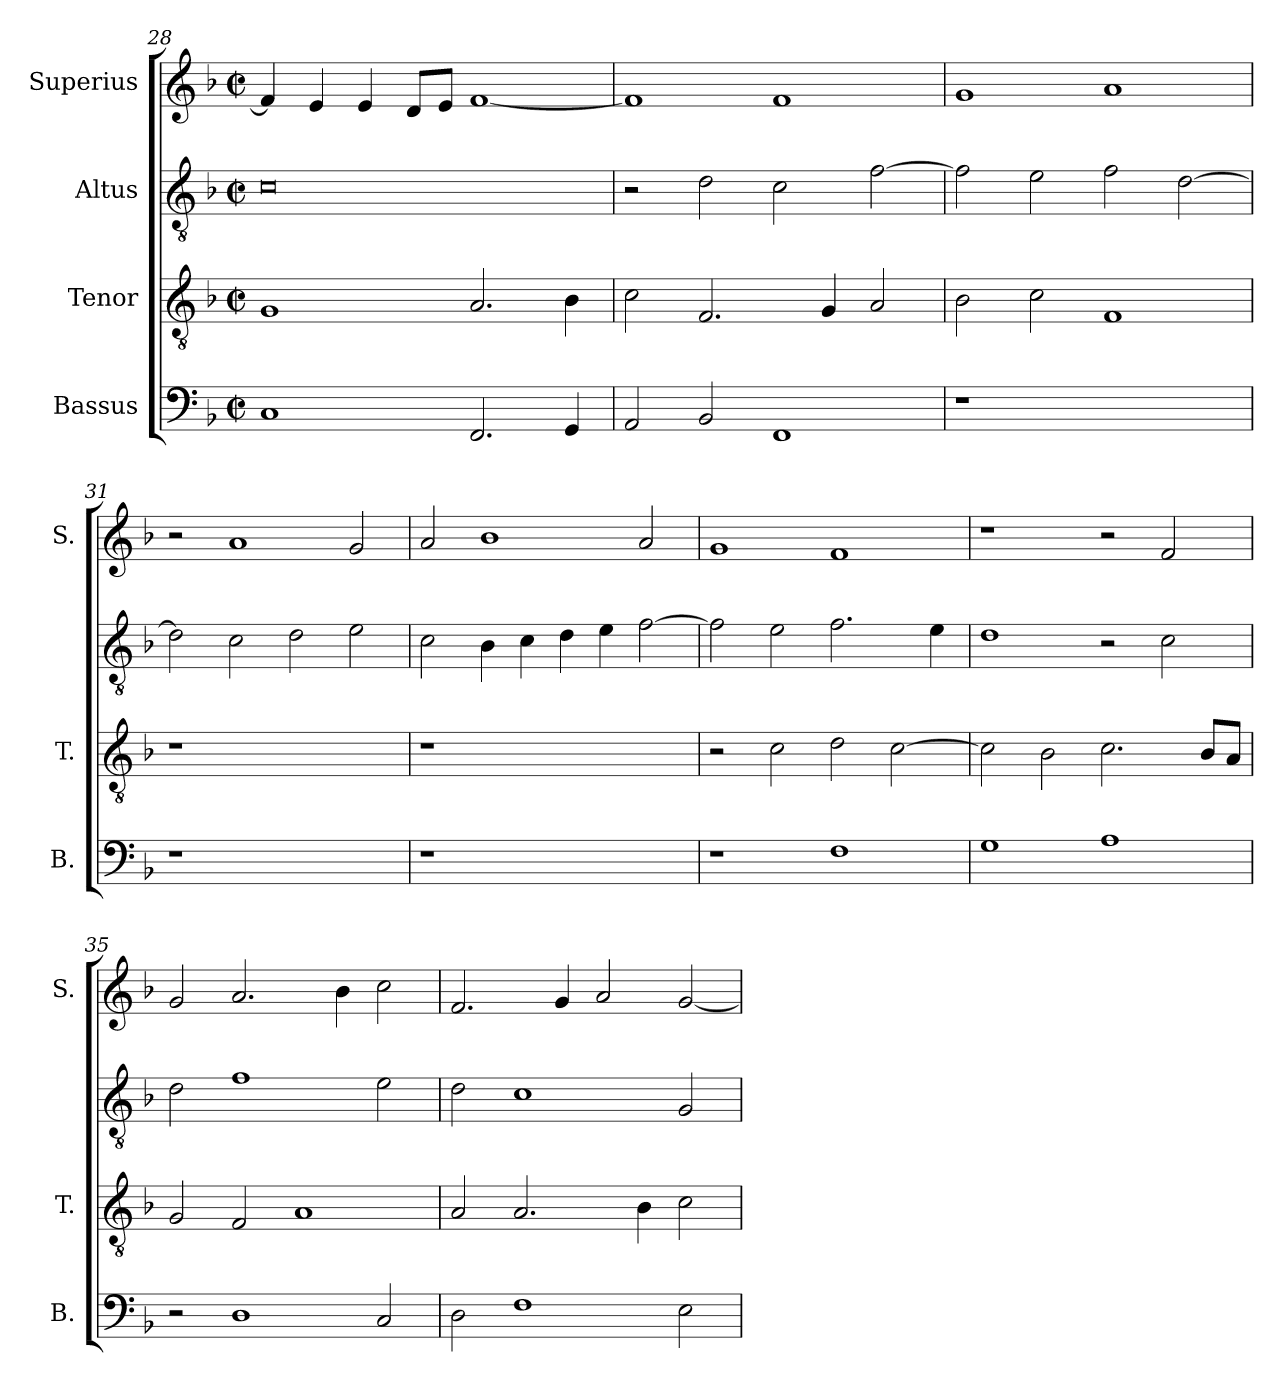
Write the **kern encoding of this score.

**kern	**kern	**kern	**kern
*part4	*part3	*part2	*part1
*staff4	*staff3	*staff2	*staff1
*I"Bassus	*I"Tenor	*I"Altus	*I"Superius
*I'B.	*I'T.	*	*I'S.
*clefF4	*clefGv2	*clefGv2	*clefG2
*	*ITrd7c12	*ITrd7c12	*
*k[b-]	*k[b-]	*k[b-]	*k[b-]
*F:	*F:	*F:	*F:
*M2/2	*M2/2	*M2/2	*M2/2
*met(c|)	*met(c|)	*met(c|)	*met(c|)
=28	=28	=28	=28
1Ci	1GGi	0Ci	4fi/]
.	.	.	4ei/
.	.	.	4ei/
.	.	.	8di/L
.	.	.	8ei/J
2.FFi/	2.AAi/	.	[<1fi
4GGi/	4BB-i\	.	.
!!LO:PB:g=z
=29	=29	=29	=29
2AAi/	2Ci\	2r	1fi]
2BB-i/	2.FFi/	2Di\	.
1FFi	.	2Ci\	1fi
.	4GGi/	.	.
.	2AAi/	[>2Fi\	.
=30	=30	=30	=30
!LO:N:vis=1	!	!	!
1r	2BB-i\	2Fi\]	1gi
.	2Ci\	2Ei\	.
1ryy	1FFi	2Fi\	1ai
.	.	[>2Di\	.
=31	=31	=31	=31
!LO:N:vis=1	!LO:N:vis=1	!	!
1r	1r	2Di\]	2r
.	.	2Ci\	1ai
1ryy	1ryy	2Di\	.
.	.	2Ei\	2gi/
=32	=32	=32	=32
!LO:N:vis=1	!LO:N:vis=1	!	!
1r	1r	2Ci\	2ai/
.	.	4BB-i\	1b-i
.	.	4Ci\	.
1ryy	1ryy	4Di\	.
.	.	4Ei\	.
.	.	[>2Fi\	2ai/
=33	=33	=33	=33
1r	2r	2Fi\]	1gi
.	2Ci\	2Ei\	.
1Fi	2Di\	2.Fi\	1fi
.	[>2Ci\	.	.
.	.	4Ei\	.
!!LO:LB:g=z
=34	=34	=34	=34
1Gi	2Ci\]	1Di	1r
.	2BB-i\	.	.
1Ai	2.Ci\	2r	2r
.	.	2Ci\	2fi/
.	8BB-i/L	.	.
.	8AAi/J	.	.
=35	=35	=35	=35
2r	2GGi/	2Di\	2gi/
1Di	2FFi/	1Fi	2.ai/
.	1AAi	.	.
.	.	.	4b-i\
2Ci/	.	2Ei\	2cci\
=36	=36	=36	=36
2Di\	2AAi/	2Di\	2.fi/
1Fi	2.AAi/	1Ci	.
.	.	.	4gi/
.	.	.	2ai/
.	4BB-i\	.	.
2Ei\	2Ci\	2GGi/	[<2gi/
=	=	=	=
*-	*-	*-	*-
